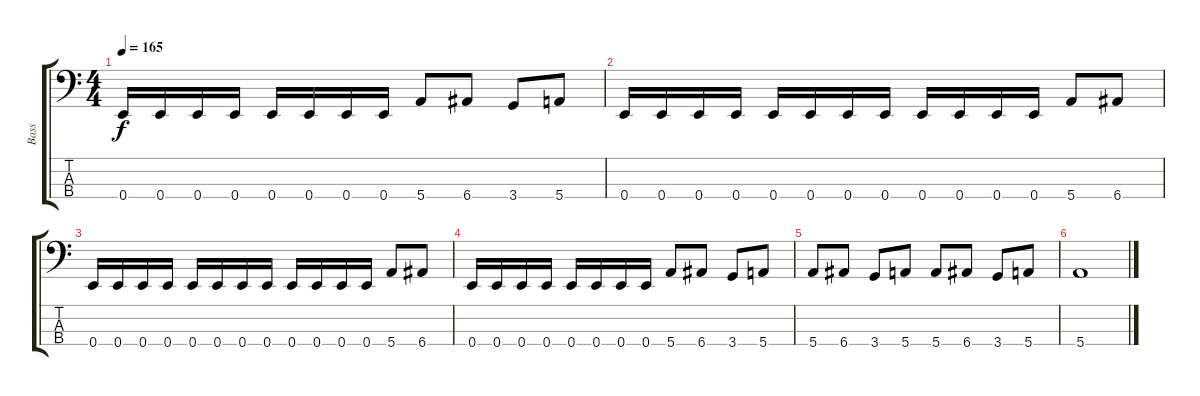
\track ("Bass" "Bass") {instrument electricbassfinger}
\staff {score tabs}
\tuning (G2 D2 A1 E1) {hide}
\ts (4 4)
\tempo 165
\clef f4
\ks c
0.4.16{dy f} 0.4.16 0.4.16 0.4.16 0.4.16 0.4.16 0.4.16 0.4.16 5.4.8 6.4.8 3.4.8 5.4.8 |
0.4.16 0.4.16 0.4.16 0.4.16 0.4.16 0.4.16 0.4.16 0.4.16 0.4.16 0.4.16 0.4.16 0.4.16 5.4.8 6.4.8 |
0.4.16 0.4.16 0.4.16 0.4.16 0.4.16 0.4.16 0.4.16 0.4.16 0.4.16 0.4.16 0.4.16 0.4.16 5.4.8 6.4.8 |
0.4.16 0.4.16 0.4.16 0.4.16 0.4.16 0.4.16 0.4.16 0.4.16 5.4.8 6.4.8 3.4.8 5.4.8 |
5.4.8 6.4.8 3.4.8 5.4.8 5.4.8 6.4.8 3.4.8 5.4.8 |
5.4.1
